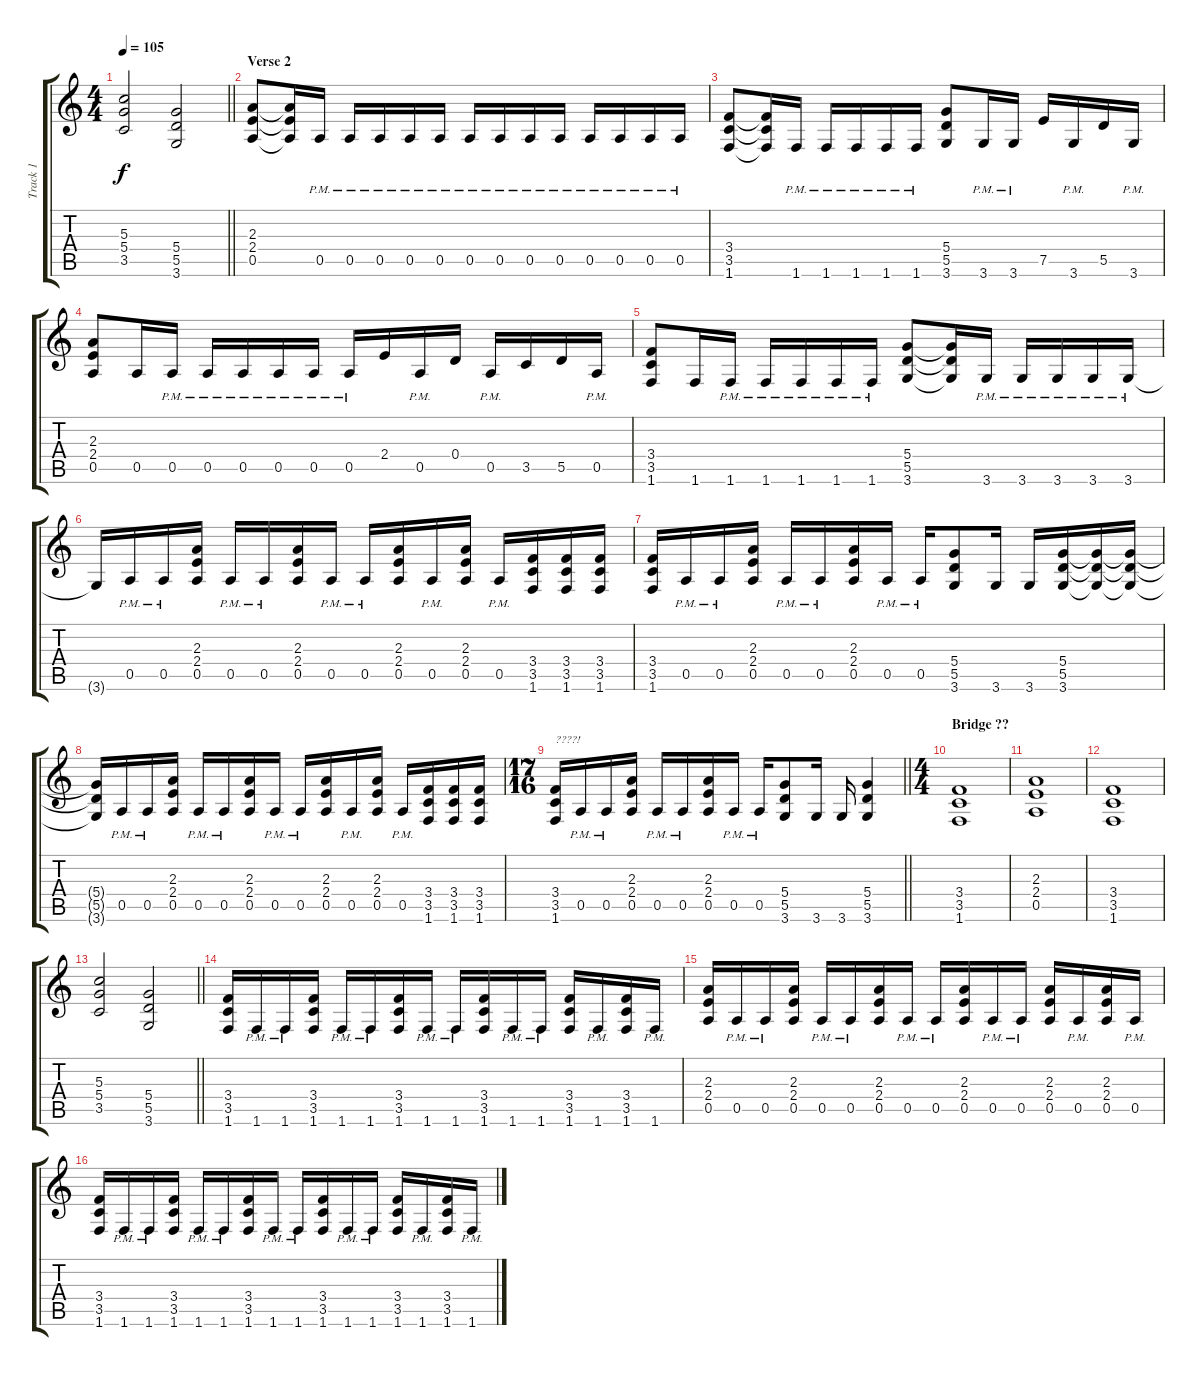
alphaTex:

\track ("Track 1" "Track 1") {instrument distortionguitar}
\staff {score tabs}
\tuning (E4 B3 G3 D3 A2 E2) {hide}
\ts (4 4)
\tempo 105
\clef g2
\barLineRight lightlight
\ks c
(5.3 5.4 3.5).2{dy f} (5.4 5.5 3.6).2 |
\section ("" "Verse 2")
(2.3 2.4 0.5).8 (2.3{t} 2.4{t} 0.5{t}).16 0.5{pm}.16 0.5{pm}.16 0.5{pm}.16 0.5{pm}.16 0.5{pm}.16 0.5{pm}.16 0.5{pm}.16 0.5{pm}.16 0.5{pm}.16 0.5{pm}.16 0.5{pm}.16 0.5{pm}.16 0.5{pm}.16 |
(3.4 3.5 1.6).8 (3.4{t} 3.5{t} 1.6{t}).16 1.6{pm}.16 1.6{pm}.16 1.6{pm}.16 1.6{pm}.16 1.6{pm}.16 (5.4 5.5 3.6).8 3.6{pm}.16 3.6{pm}.16 7.5.16 3.6{pm}.16 5.5.16 3.6{pm}.16 |
(2.3 2.4 0.5).8 0.5.16 0.5{pm}.16 0.5{pm}.16 0.5{pm}.16 0.5{pm}.16 0.5{pm}.16 0.5{pm}.16 2.4.16 0.5{pm}.16 0.4.16 0.5{pm}.16 3.5.16 5.5.16 0.5{pm}.16 |
(3.4 3.5 1.6).8 1.6.16 1.6{pm}.16 1.6{pm}.16 1.6{pm}.16 1.6{pm}.16 1.6{pm}.16 (5.4 5.5 3.6).8 (5.4{t} 5.5{t} 3.6{t}).16 3.6{pm}.16 3.6{pm}.16 3.6{pm}.16 3.6{pm}.16 3.6{pm}.16 |
3.6{t}.16 0.5{pm}.16 0.5{pm}.16 (2.3 2.4 0.5).16 0.5{pm}.16 0.5{pm}.16 (2.3 2.4 0.5).16 0.5{pm}.16 0.5{pm}.16 (2.3 2.4 0.5).16 0.5{pm}.16 (2.3 2.4 0.5).16 0.5{pm}.16 (3.4 3.5 1.6).16 (3.4 3.5 1.6).16 (3.4 3.5 1.6).16 |
(3.4 3.5 1.6).16 0.5{pm}.16 0.5{pm}.16 (2.3 2.4 0.5).16 0.5{pm}.16 0.5{pm}.16 (2.3 2.4 0.5).16 0.5{pm}.16 0.5{pm}.16 (5.4 5.5 3.6).8 3.6.16 3.6.16 (5.4 5.5 3.6).16 (5.4{t} 5.5{t} 3.6{t}).16 (5.4{t} 5.5{t} 3.6{t}).16 |
(5.4{t} 5.5{t} 3.6{t}).16 0.5{pm}.16 0.5{pm}.16 (2.3 2.4 0.5).16 0.5{pm}.16 0.5{pm}.16 (2.3 2.4 0.5).16 0.5{pm}.16 0.5{pm}.16 (2.3 2.4 0.5).16 0.5{pm}.16 (2.3 2.4 0.5).16 0.5{pm}.16 (3.4 3.5 1.6).16 (3.4 3.5 1.6).16 (3.4 3.5 1.6).16 |
\ts (17 16)
\barLineRight lightlight
(3.4 3.5 1.6).16{txt "????!"} 0.5{pm}.16 0.5{pm}.16 (2.3 2.4 0.5).16 0.5{pm}.16 0.5{pm}.16 (2.3 2.4 0.5).16 0.5{pm}.16 0.5{pm}.16 (5.4 5.5 3.6).8 3.6.16 3.6.16 (5.4 5.5 3.6).4 |
\ts (4 4)
\section ("" "Bridge ??")
(3.4 3.5 1.6).1 |
(2.3 2.4 0.5).1 |
(3.4 3.5 1.6).1 |
\barLineRight lightlight
(5.3 5.4 3.5).2 (5.4 5.5 3.6).2 |
(3.4 3.5 1.6).16 1.6{pm}.16 1.6{pm}.16 (3.4 3.5 1.6).16 1.6{pm}.16 1.6{pm}.16 (3.4 3.5 1.6).16 1.6{pm}.16 1.6{pm}.16 (3.4 3.5 1.6).16 1.6{pm}.16 1.6{pm}.16 (3.4 3.5 1.6).16 1.6{pm}.16 (3.4 3.5 1.6).16 1.6{pm}.16 |
(2.3 2.4 0.5).16 0.5{pm}.16 0.5{pm}.16 (2.3 2.4 0.5).16 0.5{pm}.16 0.5{pm}.16 (2.3 2.4 0.5).16 0.5{pm}.16 0.5{pm}.16 (2.3 2.4 0.5).16 0.5{pm}.16 0.5{pm}.16 (2.3 2.4 0.5).16 0.5{pm}.16 (2.3 2.4 0.5).16 0.5{pm}.16 |
(3.4 3.5 1.6).16 1.6{pm}.16 1.6{pm}.16 (3.4 3.5 1.6).16 1.6{pm}.16 1.6{pm}.16 (3.4 3.5 1.6).16 1.6{pm}.16 1.6{pm}.16 (3.4 3.5 1.6).16 1.6{pm}.16 1.6{pm}.16 (3.4 3.5 1.6).16 1.6{pm}.16 (3.4 3.5 1.6).16 1.6{pm}.16
